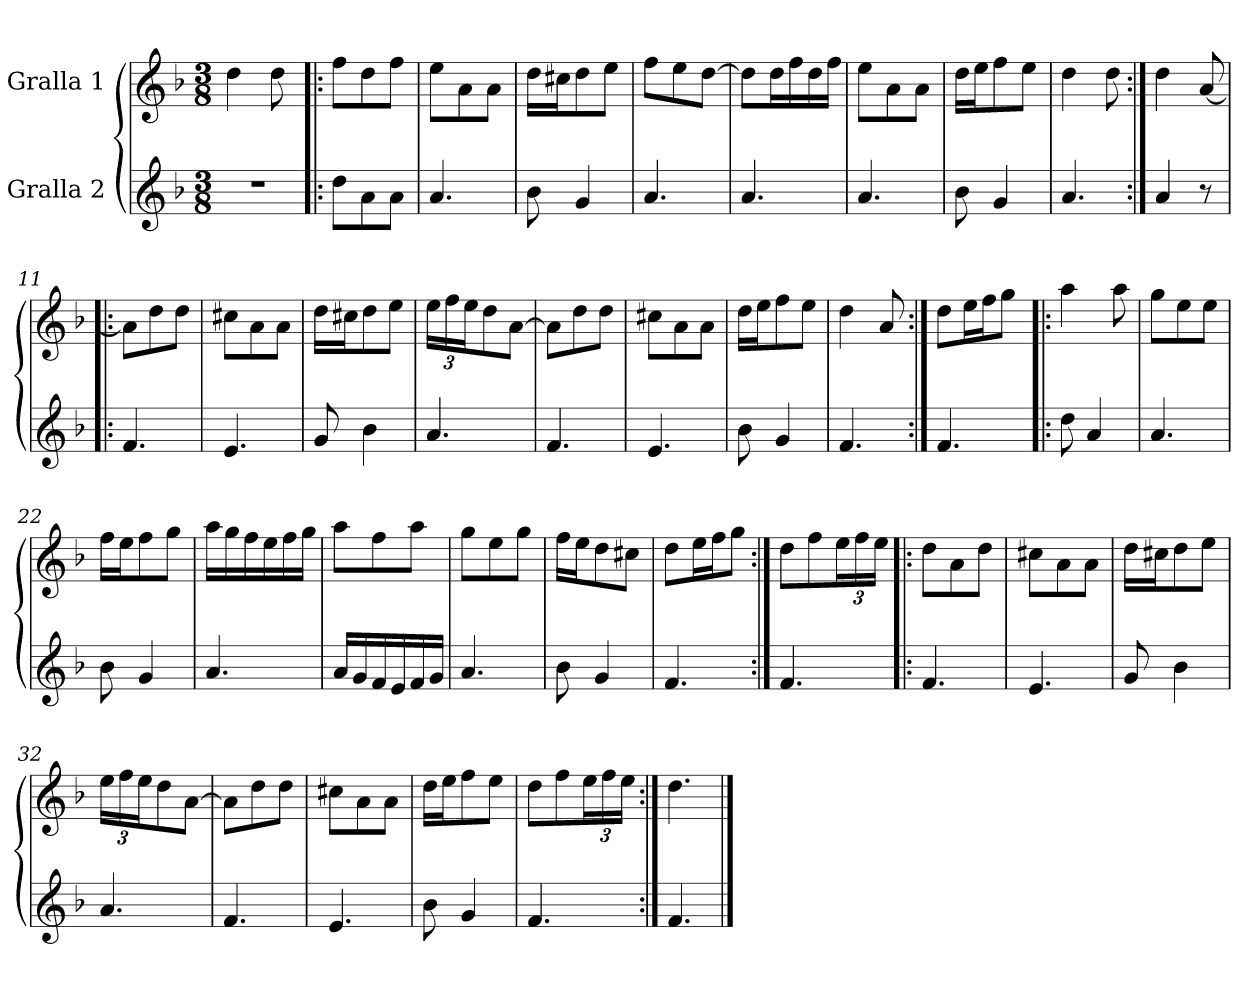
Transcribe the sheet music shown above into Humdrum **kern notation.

**kern	**kern
*part2	*part1
*staff2	*staff1
*I"Gralla 2	*I"Gralla 1
*clefG2	*clefG2
*k[b-]	*k[b-]
*M3/8	*M3/8
=1	=1
4.r	4dd
.	8dd
=2!|:	=2!|:
8dd\L	8ff\L
8a\	8dd\
8a\J	8ff\J
=3	=3
4.a	8ee\L
.	8a\
.	8a\J
=4	=4
8b-	16dd\LL
.	16cc#\J
4g	8dd\
.	8ee\J
=5	=5
4.a	8ff\L
.	8ee\
.	[8dd\J
=6	=6
4.a	8dd\L]
.	16dd\L
.	16ff\
.	16dd\
.	16ff\JJ
=7	=7
4.a	8ee\L
.	8a\
.	8a\J
=8	=8
8b-	16dd\LL
.	16ee\J
4g	8ff\
.	8ee\J
=9	=9
4.a	4dd
.	8dd
=10:|!	=10:|!
4a	4dd
8r	[8a
=11!|:	=11!|:
4.f	8a\L]
.	8dd\
.	8dd\J
=12	=12
4.e	8cc#\L
.	8a\
.	8a\J
=13	=13
8g	16dd\LL
.	16cc#\J
4b-	8dd\
.	8ee\J
=14	=14
4.a	24ee\LL
.	24ff\
.	24ee\J
.	8dd\
.	[8a\J
=15	=15
4.f	8a\L]
.	8dd\
.	8dd\J
=16	=16
4.e	8cc#\L
.	8a\
.	8a\J
=17	=17
8b-	16dd\LL
.	16ee\J
4g	8ff\
.	8ee\J
=18	=18
4.f	4dd
.	8a
=19:|!	=19:|!
4.f	8dd\L
.	16ee\L
.	16ff\J
.	8gg\J
=20!|:	=20!|:
8dd	4aa
4a	.
.	8aa
=21	=21
4.a	8gg\L
.	8ee\
.	8ee\J
=22	=22
8b-	16ff\LL
.	16ee\J
4g	8ff\
.	8gg\J
=23	=23
4.a	16aa\LL
.	16gg\
.	16ff\
.	16ee\
.	16ff\
.	16gg\JJ
=24	=24
16a/LL	8aa\L
16g/	.
16f/	8ff\
16e/	.
16f/	8aa\J
16g/JJ	.
=25	=25
4.a	8gg\L
.	8ee\
.	8gg\J
=26	=26
8b-	16ff\LL
.	16ee\J
4g	8dd\
.	8cc#\J
=27	=27
4.f	8dd\L
.	16ee\L
.	16ff\J
.	8gg\J
=28:|!	=28:|!
4.f	8dd\L
.	8ff\
.	24ee\L
.	24ff\
.	24ee\JJ
=29!|:	=29!|:
4.f	8dd\L
.	8a\
.	8dd\J
=30	=30
4.e	8cc#\L
.	8a\
.	8a\J
=31	=31
8g	16dd\LL
.	16cc#\J
4b-	8dd\
.	8ee\J
=32	=32
4.a	24ee\LL
.	24ff\
.	24ee\J
.	8dd\
.	[8a\J
=33	=33
4.f	8a\L]
.	8dd\
.	8dd\J
=34	=34
4.e	8cc#\L
.	8a\
.	8a\J
=35	=35
8b-	16dd\LL
.	16ee\J
4g	8ff\
.	8ee\J
=36	=36
4.f	8dd\L
.	8ff\
.	24ee\L
.	24ff\
.	24ee\JJ
=37:|!	=37:|!
4.f	4.dd
==	==
*-	*-
